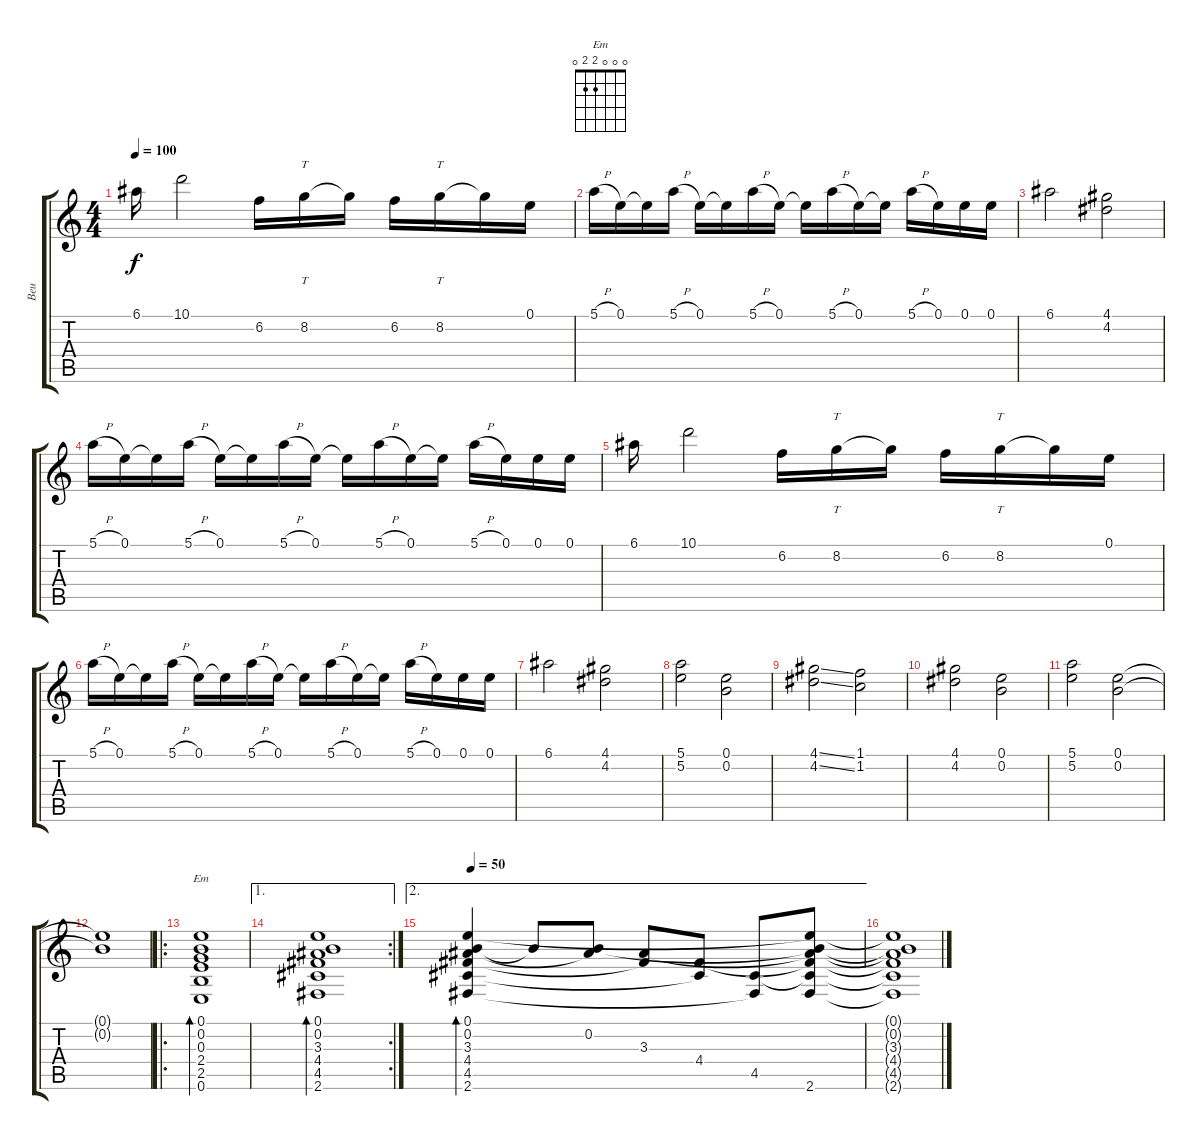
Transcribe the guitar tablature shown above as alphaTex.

\track ("Beu" "Beu") {instrument electricguitarmuted}
\staff {score tabs}
\tuning (E4 B3 G3 D3 A2 E2) {hide}
\chord ("Em" 0 0 0 2 2 0)
\ts (4 4)
\tempo 100
\clef g2
\ks c
6.1.16{dy f} 10.1.2 6.2.16 8.2.16{tt} 8.2{t}.16 6.2.16 8.2.16{tt} 8.2{t}.16 0.1.16 |
5.1{h}.16 0.1.16 0.1{t}.16 5.1{h}.16 0.1.16 0.1{t}.16 5.1{h}.16 0.1.16 0.1{t}.16 5.1{h}.16 0.1.16 0.1{t}.16 5.1{h}.16 0.1.16 0.1.16 0.1.16 |
6.1.2 (4.1 4.2).2 |
5.1{h}.16 0.1.16 0.1{t}.16 5.1{h}.16 0.1.16 0.1{t}.16 5.1{h}.16 0.1.16 0.1{t}.16 5.1{h}.16 0.1.16 0.1{t}.16 5.1{h}.16 0.1.16 0.1.16 0.1.16 |
6.1.16 10.1.2 6.2.16 8.2.16{tt} 8.2{t}.16 6.2.16 8.2.16{tt} 8.2{t}.16 0.1.16 |
5.1{h}.16 0.1.16 0.1{t}.16 5.1{h}.16 0.1.16 0.1{t}.16 5.1{h}.16 0.1.16 0.1{t}.16 5.1{h}.16 0.1.16 0.1{t}.16 5.1{h}.16 0.1.16 0.1.16 0.1.16 |
6.1.2 (4.1 4.2).2 |
(5.1 5.2).2 (0.1 0.2).2 |
(4.1{ss} 4.2{ss}).2 (1.1 1.2).2 |
(4.1 4.2).2 (0.1 0.2).2 |
(5.1 5.2).2 (0.1 0.2).2{volume 7} |
(0.1{t} 0.2{t}).1 |
\ro
(0.1 0.2 0.3 2.4 2.5 0.6).1{bd 480 ch "Em" volume 13 instrument electricguitarmuted} |
\ae 1
\rc 2
(0.1 0.2 3.3 4.4 4.5 2.6).1{bd 480} |
\ae 2
\tempo 50
(0.1 0.2 3.3 4.4 4.5 2.6).4{bd 480} 0.2{t}.8 (0.2 3.3{t}).8 (3.3 4.4{t}).8 (4.4 4.5{t}).8 (4.5 2.6{t}).8 (0.1{t} 0.2{t} 3.3{t} 4.4{t} 4.5{t} 2.6).8 |
(0.1{t} 0.2{t} 3.3{t} 4.4{t} 4.5{t} 2.6{t}).1
